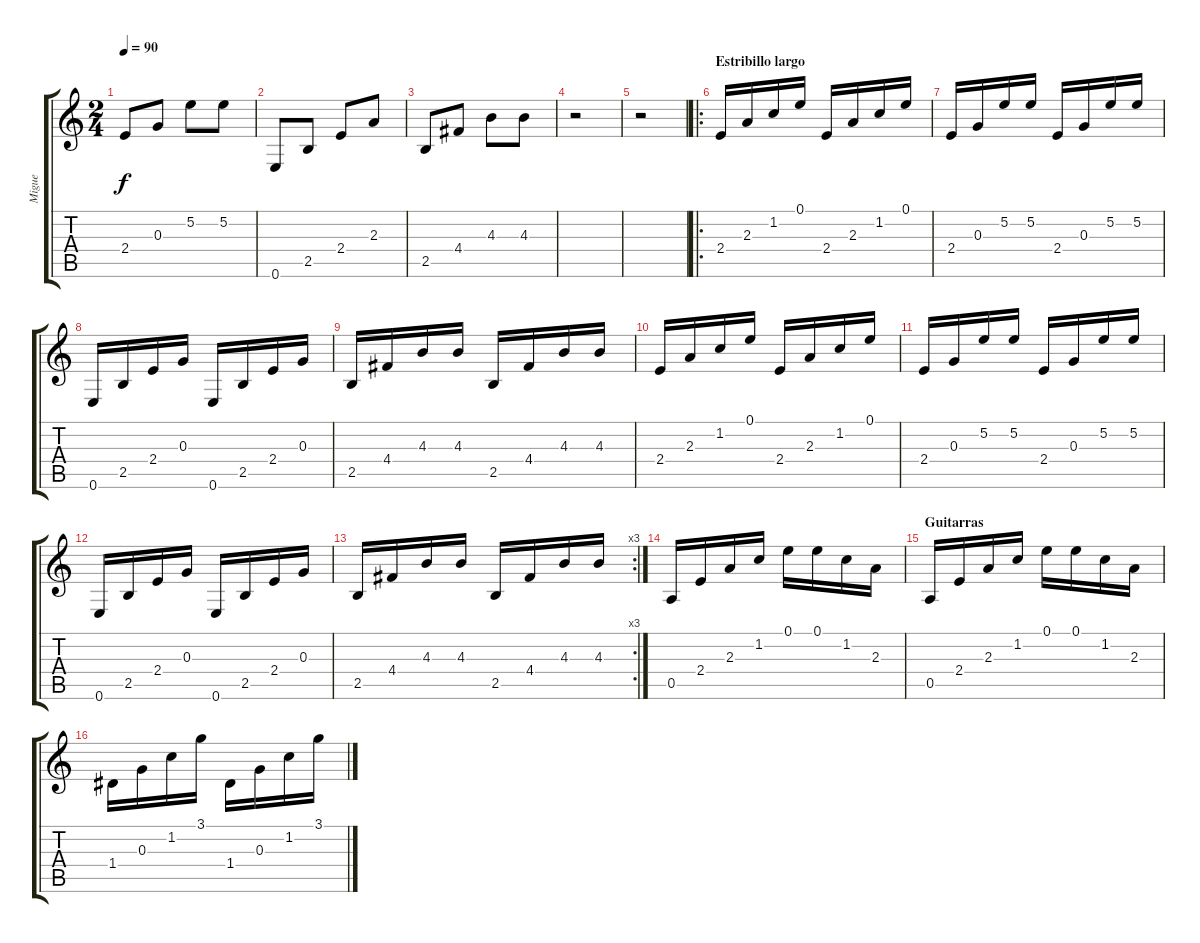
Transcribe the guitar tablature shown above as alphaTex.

\track ("Migue" "Migue") {instrument acousticguitarsteel}
\staff {score tabs}
\tuning (E4 B3 G3 D3 A2 E2) {hide}
\ts (2 4)
\tempo 90
\clef g2
\ks c
2.4.8{dy f} 0.3.8 5.2.8 5.2.8 |
0.6.8 2.5.8 2.4.8 2.3.8 |
2.5.8 4.4.8 4.3.8 4.3.8 |
r.2 |
r.2 |
\ro
\section ("" "Estribillo largo")
2.4.16 2.3.16 1.2.16 0.1.16 2.4.16 2.3.16 1.2.16 0.1.16 |
2.4.16 0.3.16 5.2.16 5.2.16 2.4.16 0.3.16 5.2.16 5.2.16 |
0.6.16 2.5.16 2.4.16 0.3.16 0.6.16 2.5.16 2.4.16 0.3.16 |
2.5.16 4.4.16 4.3.16 4.3.16 2.5.16 4.4.16 4.3.16 4.3.16 |
2.4.16 2.3.16 1.2.16 0.1.16 2.4.16 2.3.16 1.2.16 0.1.16 |
2.4.16 0.3.16 5.2.16 5.2.16 2.4.16 0.3.16 5.2.16 5.2.16 |
0.6.16 2.5.16 2.4.16 0.3.16 0.6.16 2.5.16 2.4.16 0.3.16 |
\rc 3
2.5.16 4.4.16 4.3.16 4.3.16 2.5.16 4.4.16 4.3.16 4.3.16 |
0.5.16 2.4.16 2.3.16 1.2.16 0.1.16 0.1.16 1.2.16 2.3.16 |
\section ("" "Guitarras")
0.5.16 2.4.16 2.3.16 1.2.16 0.1.16 0.1.16 1.2.16 2.3.16 |
1.4.16 0.3.16 1.2.16 3.1.16 1.4.16 0.3.16 1.2.16 3.1.16
